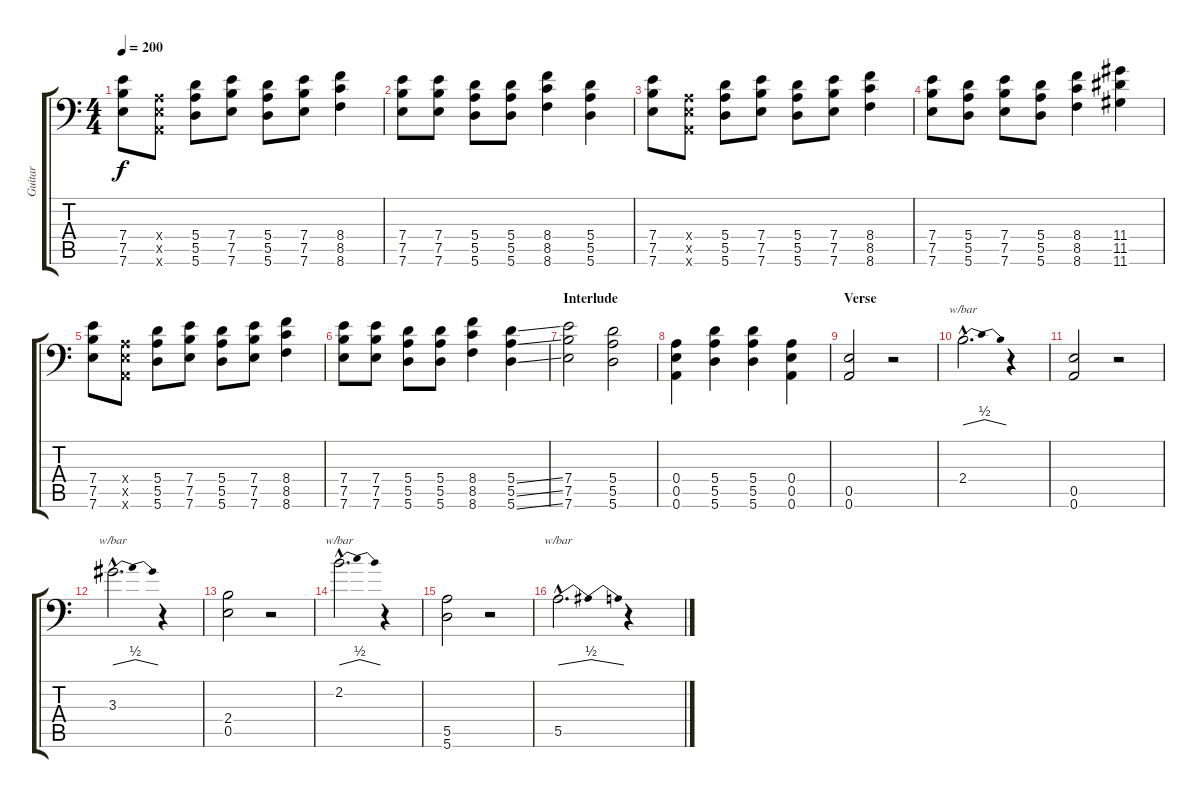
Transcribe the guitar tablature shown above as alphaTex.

\track ("Guitar" "Guitar") {instrument distortionguitar}
\staff {score tabs}
\tuning (D4 A3 F3 A2 E2 A1) {hide}
\ts (4 4)
\tempo 200
\clef f4
\ks c
(7.4 7.5 7.6).8{dy f} (0.4{x} 0.5{x} 0.6{x}).8 (5.4 5.5 5.6).8 (7.4 7.5 7.6).8 (5.4 5.5 5.6).8 (7.4 7.5 7.6).8 (8.4 8.5 8.6).4 |
(7.4 7.5 7.6).8 (7.4 7.5 7.6).8 (5.4 5.5 5.6).8 (5.4 5.5 5.6).8 (8.4 8.5 8.6).4 (5.4 5.5 5.6).4 |
(7.4 7.5 7.6).8 (0.4{x} 0.5{x} 0.6{x}).8 (5.4 5.5 5.6).8 (7.4 7.5 7.6).8 (5.4 5.5 5.6).8 (7.4 7.5 7.6).8 (8.4 8.5 8.6).4 |
(7.4 7.5 7.6).8 (5.4 5.5 5.6).8 (7.4 7.5 7.6).8 (5.4 5.5 5.6).8 (8.4 8.5 8.6).4 (11.4 11.5 11.6).4 |
(7.4 7.5 7.6).8 (0.4{x} 0.5{x} 0.6{x}).8 (5.4 5.5 5.6).8 (7.4 7.5 7.6).8 (5.4 5.5 5.6).8 (7.4 7.5 7.6).8 (8.4 8.5 8.6).4 |
(7.4 7.5 7.6).8 (7.4 7.5 7.6).8 (5.4 5.5 5.6).8 (5.4 5.5 5.6).8 (8.4 8.5 8.6).4 (5.4{ss} 5.5{ss} 5.6{ss}).4 |
\section ("" "Interlude")
(7.4 7.5 7.6).2 (5.4 5.5 5.6).2 |
(0.4 0.5 0.6).4 (5.4 5.5 5.6).4 (5.4 5.5 5.6).4 (0.4 0.5 0.6).4 |
\section ("" "Verse")
(0.5 0.6).2 r.2 |
2.4{hac}.2{d tbe (dip default 0 0 30 2 60 0)} r.4 |
(0.5 0.6).2 r.2 |
3.3{hac}.2{d tbe (dip default 0 0 30 2 60 0)} r.4 |
(2.4 0.5).2 r.2 |
2.2{hac}.2{d tbe (dip default 0 0 30 2 60 0)} r.4 |
(5.5 5.6).2 r.2 |
5.5{hac}.2{d tbe (dip default 0 0 30 2 60 0)} r.4
